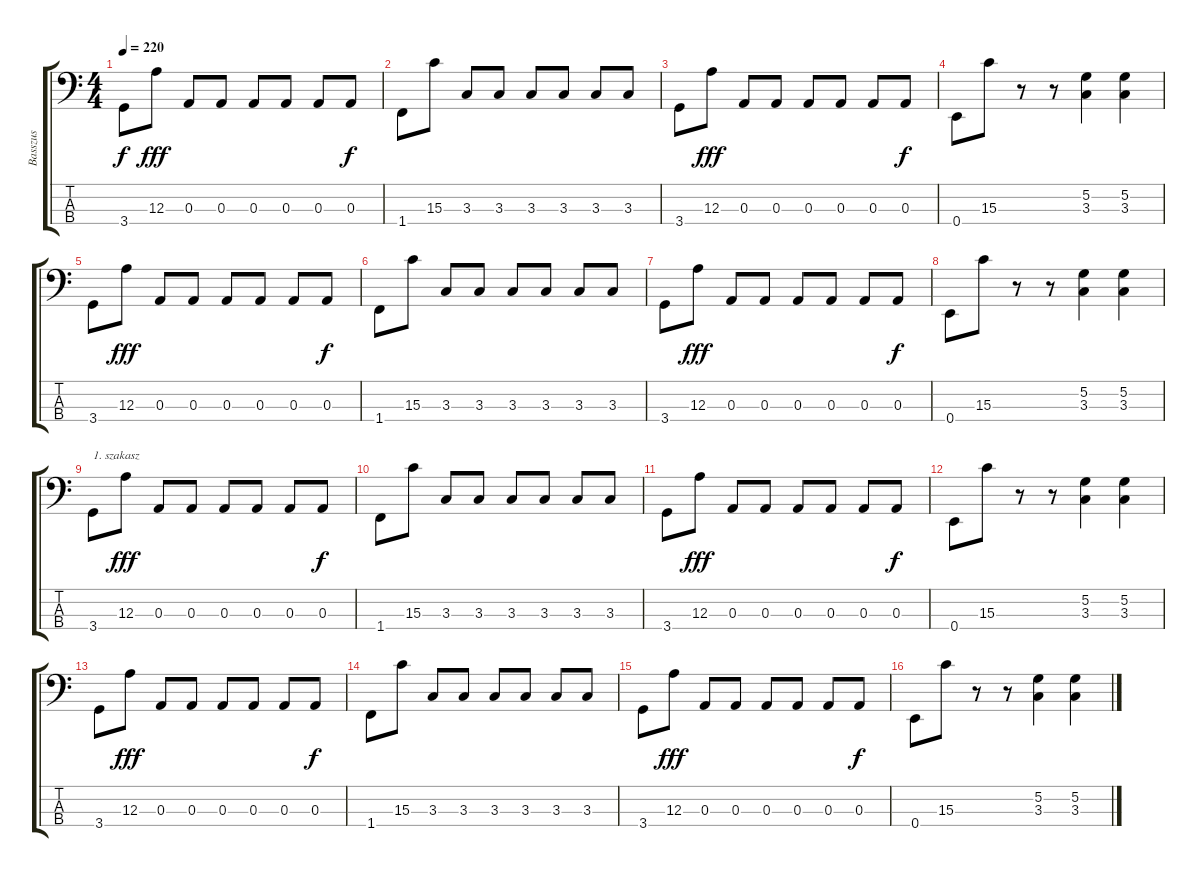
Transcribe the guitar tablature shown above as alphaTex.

\track ("Basszus" "Basszus") {instrument electricbassfinger}
\staff {score tabs}
\tuning (G2 D2 A1 E1) {hide}
\ts (4 4)
\tempo 220
\clef f4
\ks c
3.4.8{dy f} 12.3.8{dy fff} 0.3.8 0.3.8 0.3.8 0.3.8 0.3.8 0.3.8{dy f} |
1.4.8 15.3.8 3.3.8 3.3.8 3.3.8 3.3.8 3.3.8 3.3.8 |
3.4.8 12.3.8{dy fff} 0.3.8 0.3.8 0.3.8 0.3.8 0.3.8 0.3.8{dy f} |
0.4.8 15.3.8 r.8 r.8 (5.2 3.3).4 (5.2 3.3).4 |
3.4.8 12.3.8{dy fff} 0.3.8 0.3.8 0.3.8 0.3.8 0.3.8 0.3.8{dy f} |
1.4.8 15.3.8 3.3.8 3.3.8 3.3.8 3.3.8 3.3.8 3.3.8 |
3.4.8 12.3.8{dy fff} 0.3.8 0.3.8 0.3.8 0.3.8 0.3.8 0.3.8{dy f} |
0.4.8 15.3.8 r.8 r.8 (5.2 3.3).4 (5.2 3.3).4 |
3.4.8{txt "1. szakasz"} 12.3.8{dy fff} 0.3.8 0.3.8 0.3.8 0.3.8 0.3.8 0.3.8{dy f} |
1.4.8 15.3.8 3.3.8 3.3.8 3.3.8 3.3.8 3.3.8 3.3.8 |
3.4.8 12.3.8{dy fff} 0.3.8 0.3.8 0.3.8 0.3.8 0.3.8 0.3.8{dy f} |
0.4.8 15.3.8 r.8 r.8 (5.2 3.3).4 (5.2 3.3).4 |
3.4.8 12.3.8{dy fff} 0.3.8 0.3.8 0.3.8 0.3.8 0.3.8 0.3.8{dy f} |
1.4.8 15.3.8 3.3.8 3.3.8 3.3.8 3.3.8 3.3.8 3.3.8 |
3.4.8 12.3.8{dy fff} 0.3.8 0.3.8 0.3.8 0.3.8 0.3.8 0.3.8{dy f} |
0.4.8 15.3.8 r.8 r.8 (5.2 3.3).4 (5.2 3.3).4
